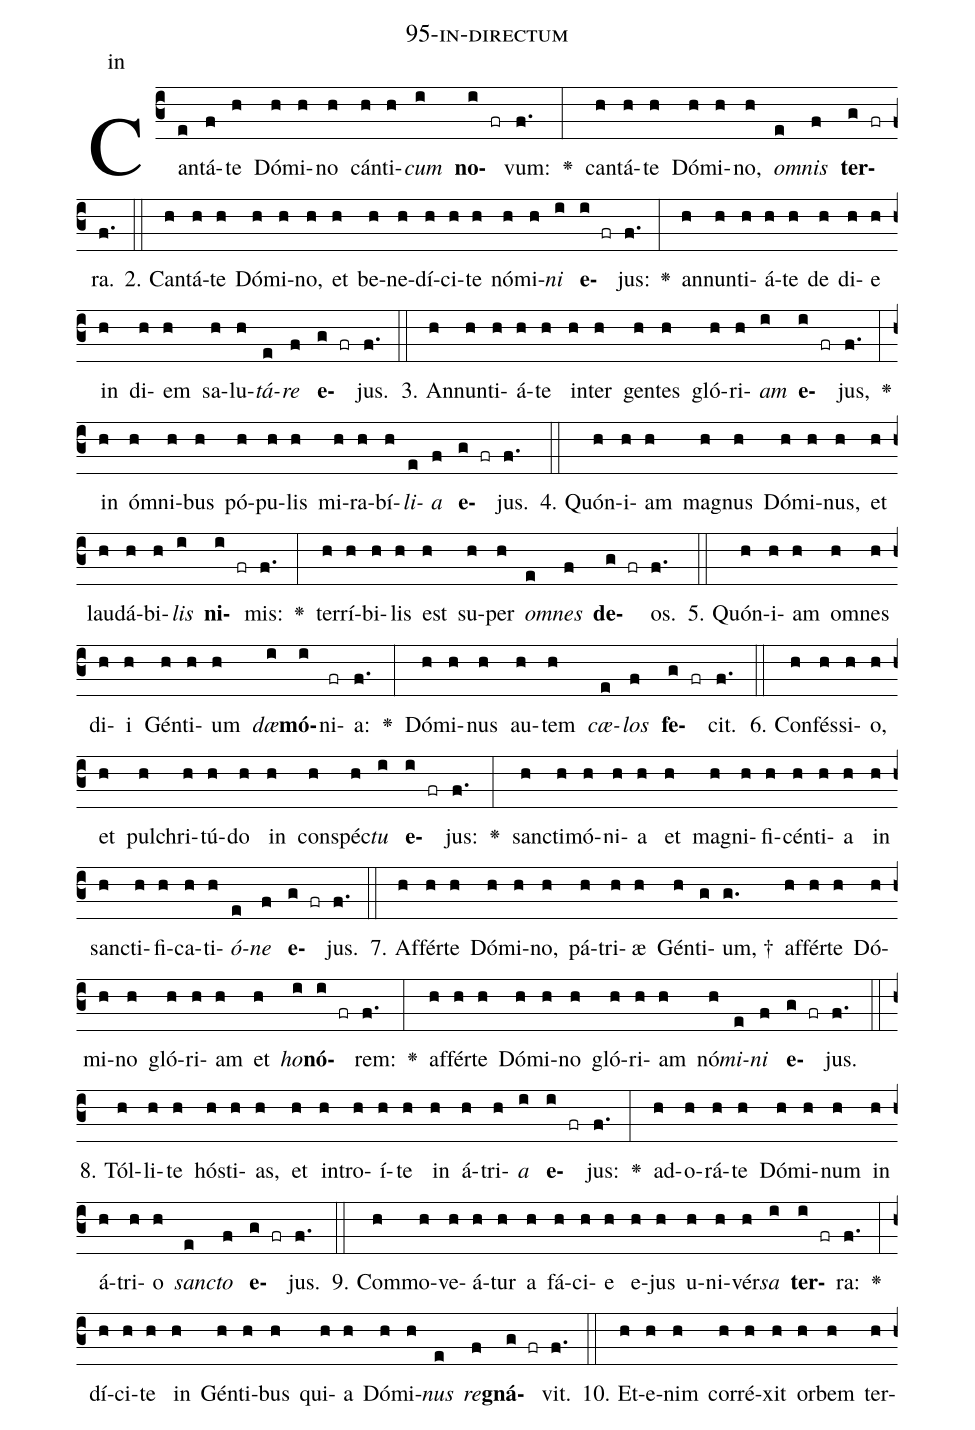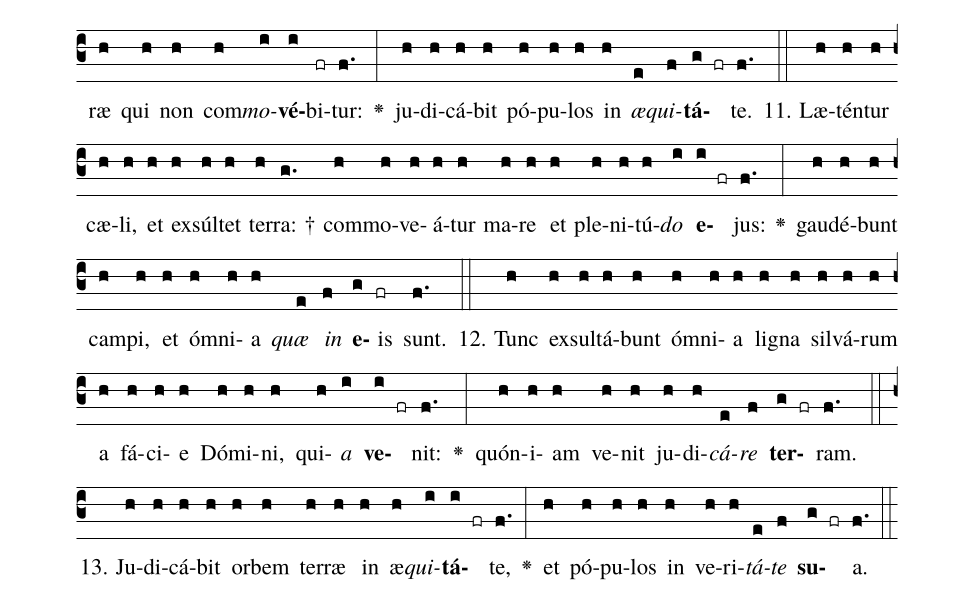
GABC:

name: 95-in-directum;
annotation: in;
%%
(c3)Can(e)tá(f)te(h) Dó(h)mi(h)no(h) cán(h)ti(h)<i>cum</i>(i) <b>no</b>(i fr)vum:(f.) <v>\greheightstar</v>(:) can(h)tá(h)te(h) Dó(h)mi(h)no,(h) <i>om</i>(e)<i>nis</i>(f) <b>ter</b>(g fr)ra.(f.) (::)
2. Can(h)tá(h)te(h) Dó(h)mi(h)no,(h) et(h) be(h)ne(h)dí(h)ci(h)te(h) nó(h)mi(h)<i>ni</i>(i) <b>e</b>(i fr)jus:(f.) <v>\greheightstar</v>(:) an(h)nun(h)ti(h)á(h)te(h) de(h) di(h)e(h) in(h) di(h)em(h) sa(h)lu(h)<i>tá</i>(e)<i>re</i>(f) <b>e</b>(g fr)jus.(f.) (::)
3. An(h)nun(h)ti(h)á(h)te(h) in(h)ter(h) gen(h)tes(h) gló(h)ri(h)<i>am</i>(i) <b>e</b>(i fr)jus,(f.) <v>\greheightstar</v>(:) in(h) óm(h)ni(h)bus(h) pó(h)pu(h)lis(h) mi(h)ra(h)bí(h)<i>li</i>(e)<i>a</i>(f) <b>e</b>(g fr)jus.(f.) (::)
4. Quón(h)i(h)am(h) ma(h)gnus(h) Dó(h)mi(h)nus,(h) et(h) lau(h)dá(h)bi(h)<i>lis</i>(i) <b>ni</b>(i fr)mis:(f.) <v>\greheightstar</v>(:) ter(h)rí(h)bi(h)lis(h) est(h) su(h)per(h) <i>om</i>(e)<i>nes</i>(f) <b>de</b>(g fr)os.(f.) (::)
5. Quón(h)i(h)am(h) om(h)nes(h) di(h)i(h) Gén(h)ti(h)um(h) <i>dæ</i>(i)<b>mó</b>(i)ni(fr)a:(f.) <v>\greheightstar</v>(:) Dó(h)mi(h)nus(h) au(h)tem(h) <i>cæ</i>(e)<i>los</i>(f) <b>fe</b>(g fr)cit.(f.) (::)
6. Con(h)fés(h)si(h)o,(h) et(h) pul(h)chri(h)tú(h)do(h) in(h) con(h)spéc(h)<i>tu</i>(i) <b>e</b>(i fr)jus:(f.) <v>\greheightstar</v>(:) sanc(h)ti(h)mó(h)ni(h)a(h) et(h) ma(h)gni(h)fi(h)cén(h)ti(h)a(h) in(h) sanc(h)ti(h)fi(h)ca(h)ti(h)<i>ó</i>(e)<i>ne</i>(f) <b>e</b>(g fr)jus.(f.) (::)
7. Af(h)fér(h)te(h) Dó(h)mi(h)no,(h) pá(h)tri(h)æ(h) Gén(h)ti(g)um, †(g.) af(h)fér(h)te(h) Dó(h)mi(h)no(h) gló(h)ri(h)am(h) et(h) <i>ho</i>(i)<b>nó</b>(i fr)rem:(f.) <v>\greheightstar</v>(:) af(h)fér(h)te(h) Dó(h)mi(h)no(h) gló(h)ri(h)am(h) nó(h)<i>mi</i>(e)<i>ni</i>(f) <b>e</b>(g fr)jus.(f.) (::)
8. Tól(h)li(h)te(h) hós(h)ti(h)as,(h) et(h) in(h)tro(h)í(h)te(h) in(h) á(h)tri(h)<i>a</i>(i) <b>e</b>(i fr)jus:(f.) <v>\greheightstar</v>(:) ad(h)o(h)rá(h)te(h) Dó(h)mi(h)num(h) in(h) á(h)tri(h)o(h) <i>sanc</i>(e)<i>to</i>(f) <b>e</b>(g fr)jus.(f.) (::)
9. Com(h)mo(h)ve(h)á(h)tur(h) a(h) fá(h)ci(h)e(h) e(h)jus(h) u(h)ni(h)vér(h)<i>sa</i>(i) <b>ter</b>(i fr)ra:(f.) <v>\greheightstar</v>(:) dí(h)ci(h)te(h) in(h) Gén(h)ti(h)bus(h) qui(h)a(h) Dó(h)mi(h)<i>nus</i>(e) <i>re</i>(f)<b>gná</b>(g fr)vit.(f.) (::)
10. Et(h)e(h)nim(h) cor(h)ré(h)xit(h) or(h)bem(h) ter(h)ræ(h) qui(h) non(h) com(h)<i>mo</i>(i)<b>vé</b>(i)bi(fr)tur:(f.) <v>\greheightstar</v>(:) ju(h)di(h)cá(h)bit(h) pó(h)pu(h)los(h) in(h) <i>æ</i>(e)<i>qui</i>(f)<b>tá</b>(g fr)te.(f.) (::)
11. Læ(h)tén(h)tur(h) cæ(h)li,(h) et(h) ex(h)súl(h)tet(h) ter(h)ra: †(g.) com(h)mo(h)ve(h)á(h)tur(h) ma(h)re(h) et(h) ple(h)ni(h)tú(h)<i>do</i>(i) <b>e</b>(i fr)jus:(f.) <v>\greheightstar</v>(:) gau(h)dé(h)bunt(h) cam(h)pi,(h) et(h) óm(h)ni(h)a(h) <i>quæ</i>(e) <i>in</i>(f) <b>e</b>(g)is(fr) sunt.(f.) (::)
12. Tunc(h) ex(h)sul(h)tá(h)bunt(h) óm(h)ni(h)a(h) li(h)gna(h) sil(h)vá(h)rum(h) a(h) fá(h)ci(h)e(h) Dó(h)mi(h)ni,(h) qui(h)<i>a</i>(i) <b>ve</b>(i fr)nit:(f.) <v>\greheightstar</v>(:) quón(h)i(h)am(h) ve(h)nit(h) ju(h)di(h)<i>cá</i>(e)<i>re</i>(f) <b>ter</b>(g fr)ram.(f.) (::)
13. Ju(h)di(h)cá(h)bit(h) or(h)bem(h) ter(h)ræ(h) in(h) æ(h)<i>qui</i>(i)<b>tá</b>(i fr)te,(f.) <v>\greheightstar</v>(:) et(h) pó(h)pu(h)los(h) in(h) ve(h)ri(h)<i>tá</i>(e)<i>te</i>(f) <b>su</b>(g fr)a.(f.) (::)
